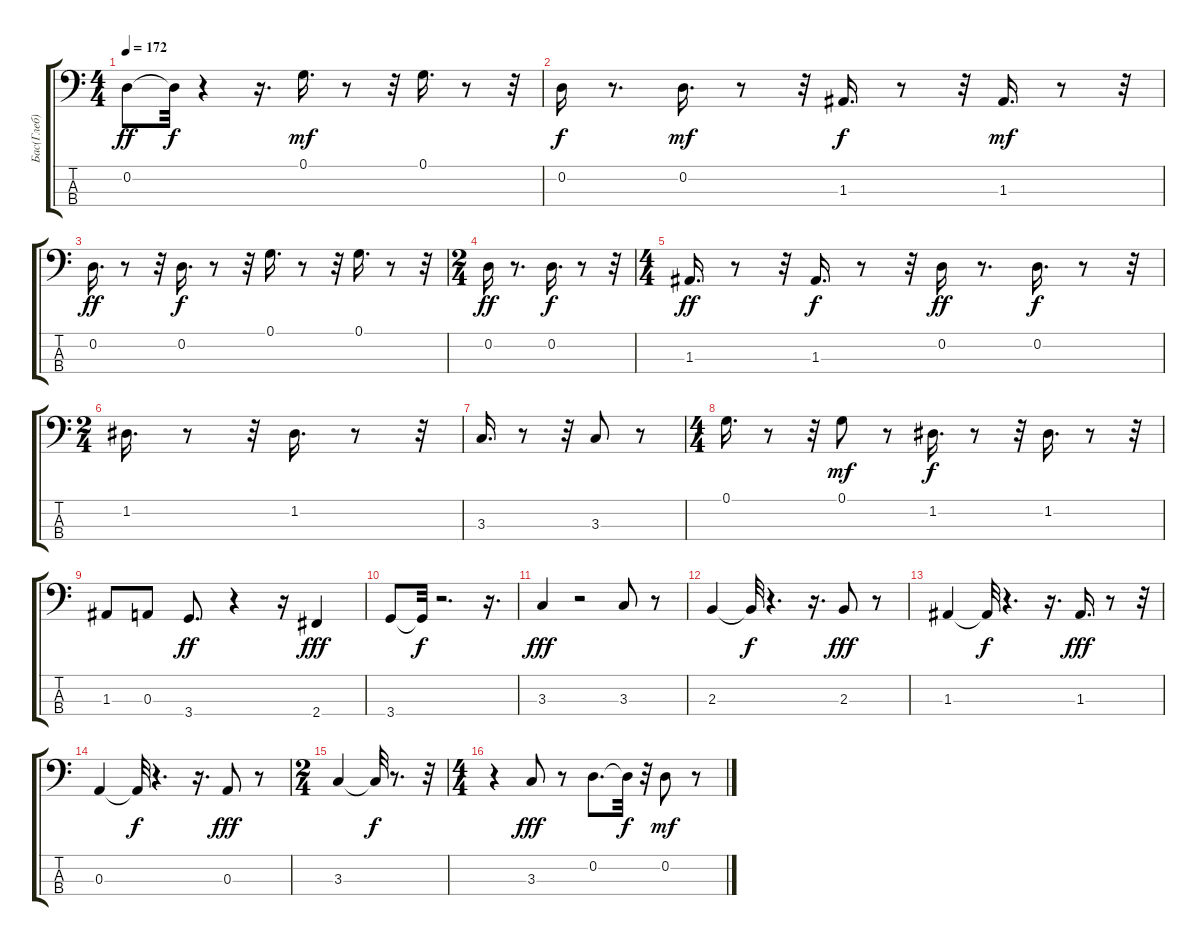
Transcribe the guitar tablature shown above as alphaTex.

\track ("Бас(Глеб)" "Бас(Глеб)") {instrument electricbassfinger}
\staff {score tabs}
\tuning (G2 D2 A1 E1) {hide}
\ts (4 4)
\tempo 172
\clef f4
\ks c
0.2.8{dy ff} 0.2{t}.32{dy f} r.4 r.16{d} 0.1.16{d dy mf} r.8 r.32 0.1.16{d} r.8 r.32 |
0.2.16{dy f} r.8{d} 0.2.16{d dy mf} r.8 r.32 1.3.16{d dy f} r.8 r.32 1.3.16{d dy mf} r.8 r.32 |
0.2.16{d dy ff} r.8 r.32 0.2.16{d dy f} r.8 r.32 0.1.16{d} r.8 r.32 0.1.16{d} r.8 r.32 |
\ts (2 4)
0.2.16{dy ff} r.8{d} 0.2.16{d dy f} r.8 r.32 |
\ts (4 4)
1.3.16{d dy ff} r.8 r.32 1.3.16{d dy f} r.8 r.32 0.2.16{dy ff} r.8{d} 0.2.16{d dy f} r.8 r.32 |
\ts (2 4)
1.2.16{d} r.8 r.32 1.2.16{d} r.8 r.32 |
3.3.16{d} r.8 r.32 3.3.8 r.8 |
\ts (4 4)
0.1.16{d} r.8 r.32 0.1.8{dy mf} r.8 1.2.16{d dy f} r.8 r.32 1.2.16{d} r.8 r.32 |
1.3.8 0.3.8 3.4.8{d dy ff} r.4 r.16 2.4.4{dy fff} |
3.4.8 3.4{t}.32{dy f} r.2{d} r.16{d} |
3.3.4{dy fff} r.2 3.3.8 r.8 |
2.3.4 2.3{t}.32{dy f} r.4{d} r.16{d} 2.3.8{dy fff} r.8 |
1.3.4 1.3{t}.32{dy f} r.4{d} r.16{d} 1.3.16{d dy fff} r.8 r.32 |
0.3.4 0.3{t}.32{dy f} r.4{d} r.16{d} 0.3.8{dy fff} r.8 |
\ts (2 4)
3.3.4 3.3{t}.32{dy f} r.8{d} r.32 |
\ts (4 4)
r.4 3.3.8{dy fff} r.8 0.2.8{d} 0.2{t}.32{dy f} r.32 0.2.8{dy mf} r.8
